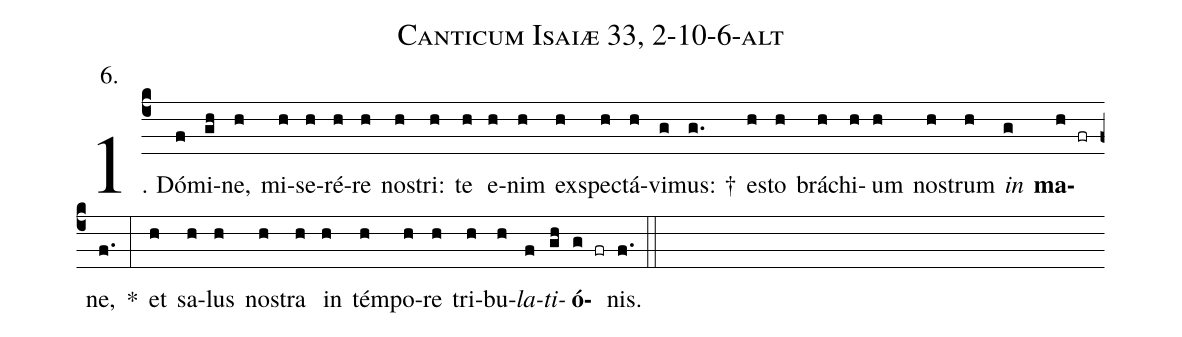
name: Canticum Isaiæ 33, 2-10-6-alt;
annotation: 6.;
%%
(c4)1. Dó(f)mi(gh)ne,(h) mi(h)se(h)ré(h)re(h) nos(h)tri:(h) te(h) e(h)nim(h) ex(h)spec(h)tá(h)vi(g)mus: †(g.) es(h)to(h) brá(h)chi(h)um(h) nos(h)trum(h) <i>in</i>(g) <b>ma</b>(h fr)ne,(f.) *(:) et(h) sa(h)lus(h) nos(h)tra(h) in(h) tém(h)po(h)re(h) tri(h)bu(h)<i>la</i>(f)<i>ti</i>(gh)<b>ó</b>(g fr)nis.(f.) (::)
